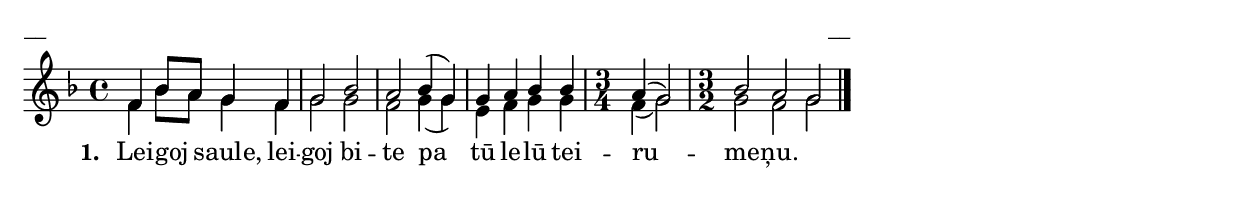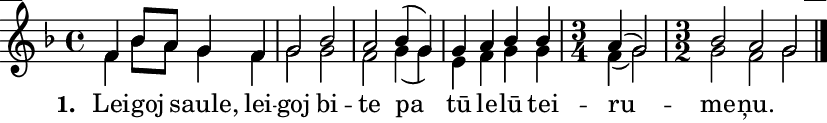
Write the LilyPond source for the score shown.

\version "2.13.18"
#(ly:set-option 'crop #t)

\paper {
line-width = 14\cm
left-margin = 0.4\cm
between-system-padding = 0.1\cm
between-system-space = 0.1\cm
}
% SBTZK, p.39
\layout {
indent = #0
ragged-last = ##f
}


voiceA = \relative c' {
\clef "treble"
\key f \major
\time 4/4
f4 bes8 [a] g4 f | g2 bes | a bes4 (g) |
g4 a bes bes | \time 3/4 a (g2) | \time 3/2 bes a g \bar"|."
}

lyricA = \lyricmode {
\set stanza = "1. "
Lei -- goj saule, lei -- goj bi -- te
pa tū le -- lū tei -- ru -- me -- ņu.
}

voiceB = \relative c' {
\clef "treble"
\key f \major
\time 4/4
f4 bes8 [a] g4 f | g2 g |f g4 (g) |
e4 f g g | \time 3/4 f (g2) | \time 3/2 g f g \bar"|."
}

fullScore = <<
%\new ChordNames { \chordsA }
\new Staff {
<<
\new Voice = "voiceA" { \voiceOne \autoBeamOff \voiceA }
\new Lyrics \lyricsto "voiceA" \lyricA
\new Voice = "voiceB" { \voiceTwo \autoBeamOff \voiceB }
>>
}
>>



\score {
\fullScore
\header { piece = "__" opus = "__" }
}
\markup { \with-color #(x11-color 'white) \sans \smaller "__" }
\score {
\unfoldRepeats
\fullScore
\midi {
\context { \Staff \remove "Staff_performer" }
\context { \Voice \consists "Staff_performer" }
}
}


